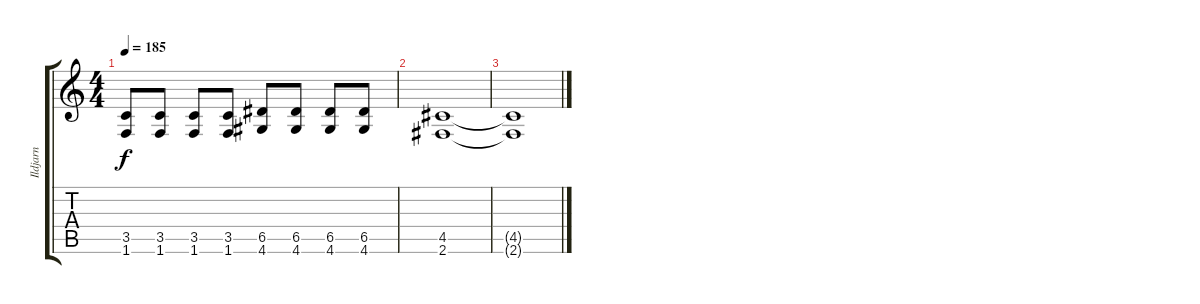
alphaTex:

\track ("Ildjarn" "Ildjarn") {instrument distortionguitar}
\staff {score tabs}
\tuning (E4 B3 G3 D3 A2 E2) {hide}
\ts (4 4)
\tempo 185
\clef g2
\ks c
(3.5 1.6).8{dy f} (3.5 1.6).8 (3.5 1.6).8 (3.5 1.6).8 (6.5 4.6).8 (6.5 4.6).8 (6.5 4.6).8 (6.5 4.6).8 |
(4.5 2.6).1 |
(4.5{t} 2.6{t}).1
